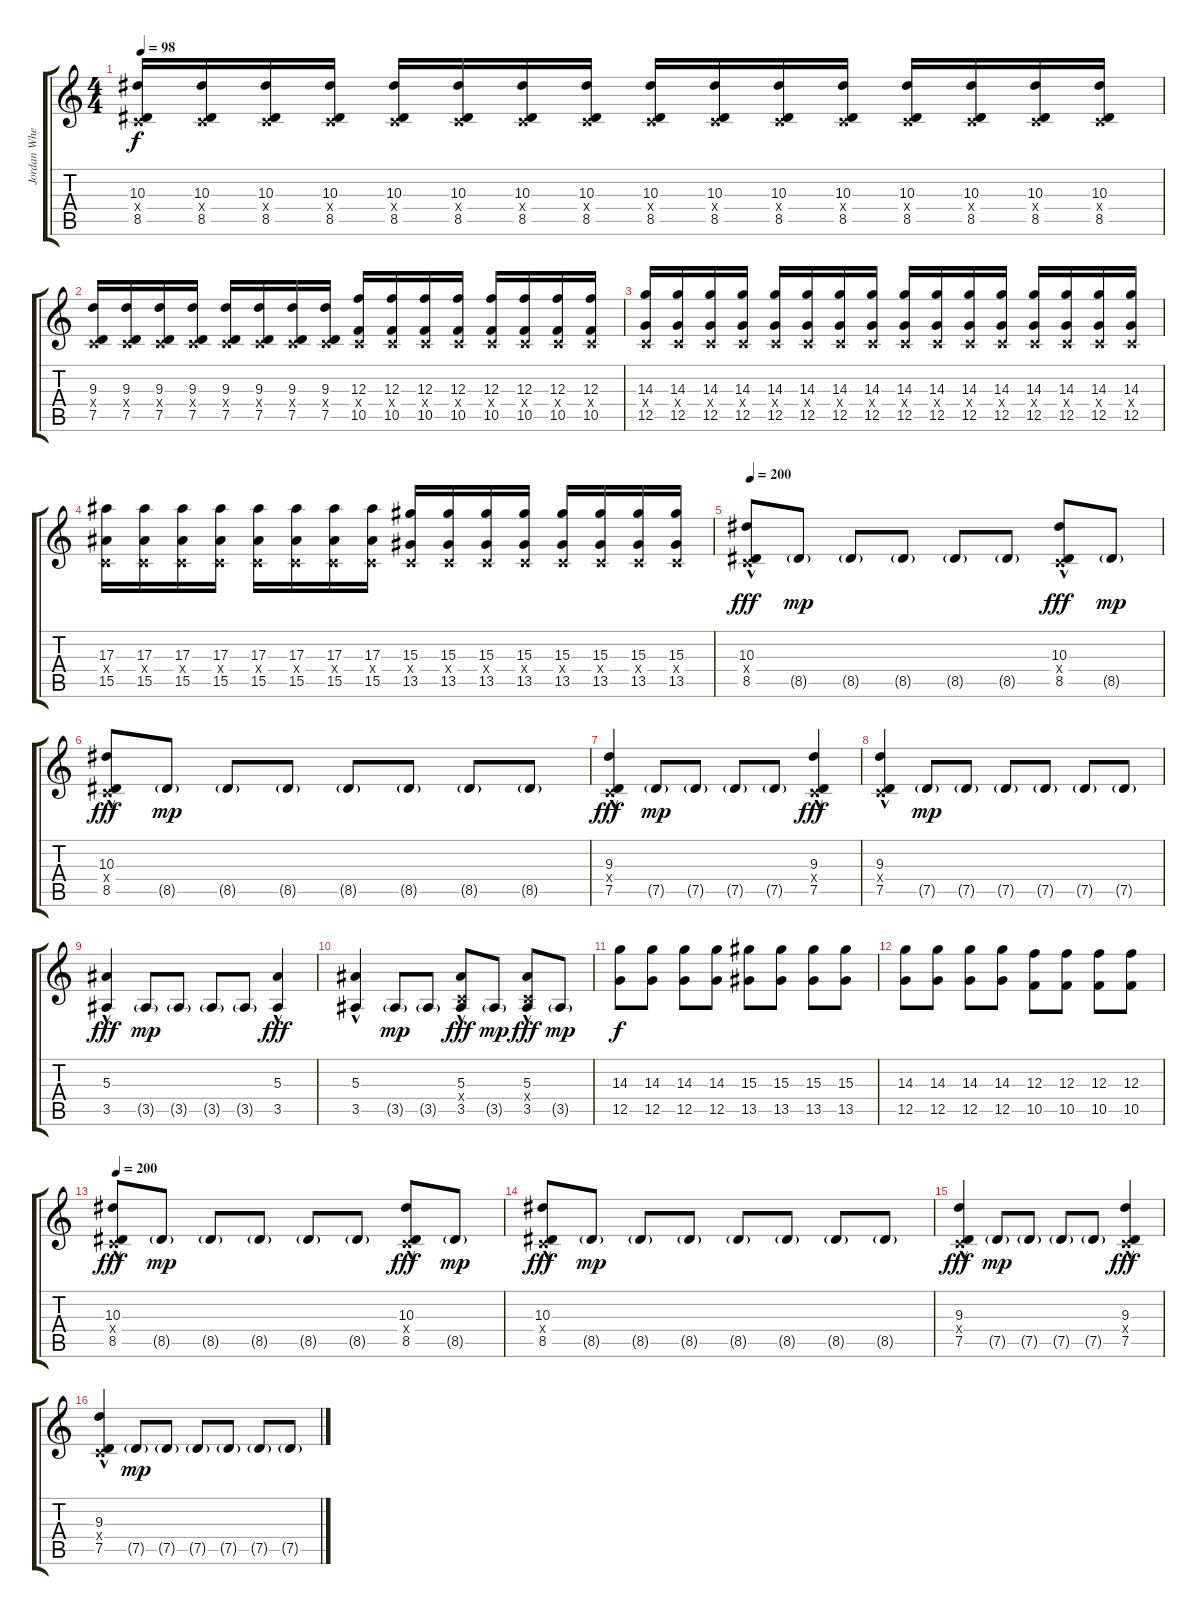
\track ("Jordan Whelan" "Jordan Whe") {instrument distortionguitar}
\staff {score tabs}
\tuning (D4 A4 F3 C3 G2 C2) {hide}
\ts (4 4)
\tempo 98
\clef g2
\ks c
(10.3 0.4{x} 8.5).16{dy f} (10.3 0.4{x} 8.5).16 (10.3 0.4{x} 8.5).16 (10.3 0.4{x} 8.5).16 (10.3 0.4{x} 8.5).16 (10.3 0.4{x} 8.5).16 (10.3 0.4{x} 8.5).16 (10.3 0.4{x} 8.5).16 (10.3 0.4{x} 8.5).16 (10.3 0.4{x} 8.5).16 (10.3 0.4{x} 8.5).16 (10.3 0.4{x} 8.5).16 (10.3 0.4{x} 8.5).16 (10.3 0.4{x} 8.5).16 (10.3 0.4{x} 8.5).16 (10.3 0.4{x} 8.5).16 |
(9.3 0.4{x} 7.5).16 (9.3 0.4{x} 7.5).16 (9.3 0.4{x} 7.5).16 (9.3 0.4{x} 7.5).16 (9.3 0.4{x} 7.5).16 (9.3 0.4{x} 7.5).16 (9.3 0.4{x} 7.5).16 (9.3 0.4{x} 7.5).16 (12.3 0.4{x} 10.5).16 (12.3 0.4{x} 10.5).16 (12.3 0.4{x} 10.5).16 (12.3 0.4{x} 10.5).16 (12.3 0.4{x} 10.5).16 (12.3 0.4{x} 10.5).16 (12.3 0.4{x} 10.5).16 (12.3 0.4{x} 10.5).16 |
(14.3 0.4{x} 12.5).16 (14.3 0.4{x} 12.5).16 (14.3 0.4{x} 12.5).16 (14.3 0.4{x} 12.5).16 (14.3 0.4{x} 12.5).16 (14.3 0.4{x} 12.5).16 (14.3 0.4{x} 12.5).16 (14.3 0.4{x} 12.5).16 (14.3 0.4{x} 12.5).16 (14.3 0.4{x} 12.5).16 (14.3 0.4{x} 12.5).16 (14.3 0.4{x} 12.5).16 (14.3 0.4{x} 12.5).16 (14.3 0.4{x} 12.5).16 (14.3 0.4{x} 12.5).16 (14.3 0.4{x} 12.5).16 |
(17.3 0.4{x} 15.5).16 (17.3 0.4{x} 15.5).16 (17.3 0.4{x} 15.5).16 (17.3 0.4{x} 15.5).16 (17.3 0.4{x} 15.5).16 (17.3 0.4{x} 15.5).16 (17.3 0.4{x} 15.5).16 (17.3 0.4{x} 15.5).16 (15.3 0.4{x} 13.5).16 (15.3 0.4{x} 13.5).16 (15.3 0.4{x} 13.5).16 (15.3 0.4{x} 13.5).16 (15.3 0.4{x} 13.5).16 (15.3 0.4{x} 13.5).16 (15.3 0.4{x} 13.5).16 (15.3 0.4{x} 13.5).16 |
\tempo 200
(10.3{hac} 0.4{hac x} 8.5{hac}).8{dy fff} 8.5{g}.8{dy mp} 8.5{g}.8 8.5{g}.8 8.5{g}.8 8.5{g}.8 (10.3{hac} 0.4{hac x} 8.5{hac}).8{dy fff} 8.5{g}.8{dy mp} |
(10.3{hac} 0.4{hac x} 8.5{hac}).8{dy fff} 8.5{g}.8{dy mp} 8.5{g}.8 8.5{g}.8 8.5{g}.8 8.5{g}.8 8.5{g}.8 8.5{g}.8 |
(9.3{hac} 0.4{hac x} 7.5{hac}).4{dy fff} 7.5{g}.8{dy mp} 7.5{g}.8 7.5{g}.8 7.5{g}.8 (9.3{hac} 0.4{hac x} 7.5{hac}).4{dy fff} |
(9.3{hac} 0.4{hac x} 7.5{hac}).4 7.5{g}.8{dy mp} 7.5{g}.8 7.5{g}.8 7.5{g}.8 7.5{g}.8 7.5{g}.8 |
(5.3{hac} 3.5{hac}).4{dy fff} 3.5{g}.8{dy mp} 3.5{g}.8 3.5{g}.8 3.5{g}.8 (5.3{hac} 3.5{hac}).4{dy fff} |
(5.3{hac} 3.5{hac}).4 3.5{g}.8{dy mp} 3.5{g}.8 (5.3{hac} 0.4{hac x} 3.5{hac}).8{dy fff} 3.5{g}.8{dy mp} (5.3{hac} 0.4{hac x} 3.5{hac}).8{dy fff} 3.5{g}.8{dy mp} |
(14.3 12.5).8{dy f} (14.3 12.5).8 (14.3 12.5).8 (14.3 12.5).8 (15.3 13.5).8 (15.3 13.5).8 (15.3 13.5).8 (15.3 13.5).8 |
(14.3 12.5).8 (14.3 12.5).8 (14.3 12.5).8 (14.3 12.5).8 (12.3 10.5).8 (12.3 10.5).8 (12.3 10.5).8 (12.3 10.5).8 |
\tempo 200
(10.3{hac} 0.4{hac x} 8.5{hac}).8{dy fff} 8.5{g}.8{dy mp} 8.5{g}.8 8.5{g}.8 8.5{g}.8 8.5{g}.8 (10.3{hac} 0.4{hac x} 8.5{hac}).8{dy fff} 8.5{g}.8{dy mp} |
(10.3{hac} 0.4{hac x} 8.5{hac}).8{dy fff} 8.5{g}.8{dy mp} 8.5{g}.8 8.5{g}.8 8.5{g}.8 8.5{g}.8 8.5{g}.8 8.5{g}.8 |
(9.3{hac} 0.4{hac x} 7.5{hac}).4{dy fff} 7.5{g}.8{dy mp} 7.5{g}.8 7.5{g}.8 7.5{g}.8 (9.3{hac} 0.4{hac x} 7.5{hac}).4{dy fff} |
(9.3{hac} 0.4{hac x} 7.5{hac}).4 7.5{g}.8{dy mp} 7.5{g}.8 7.5{g}.8 7.5{g}.8 7.5{g}.8 7.5{g}.8
